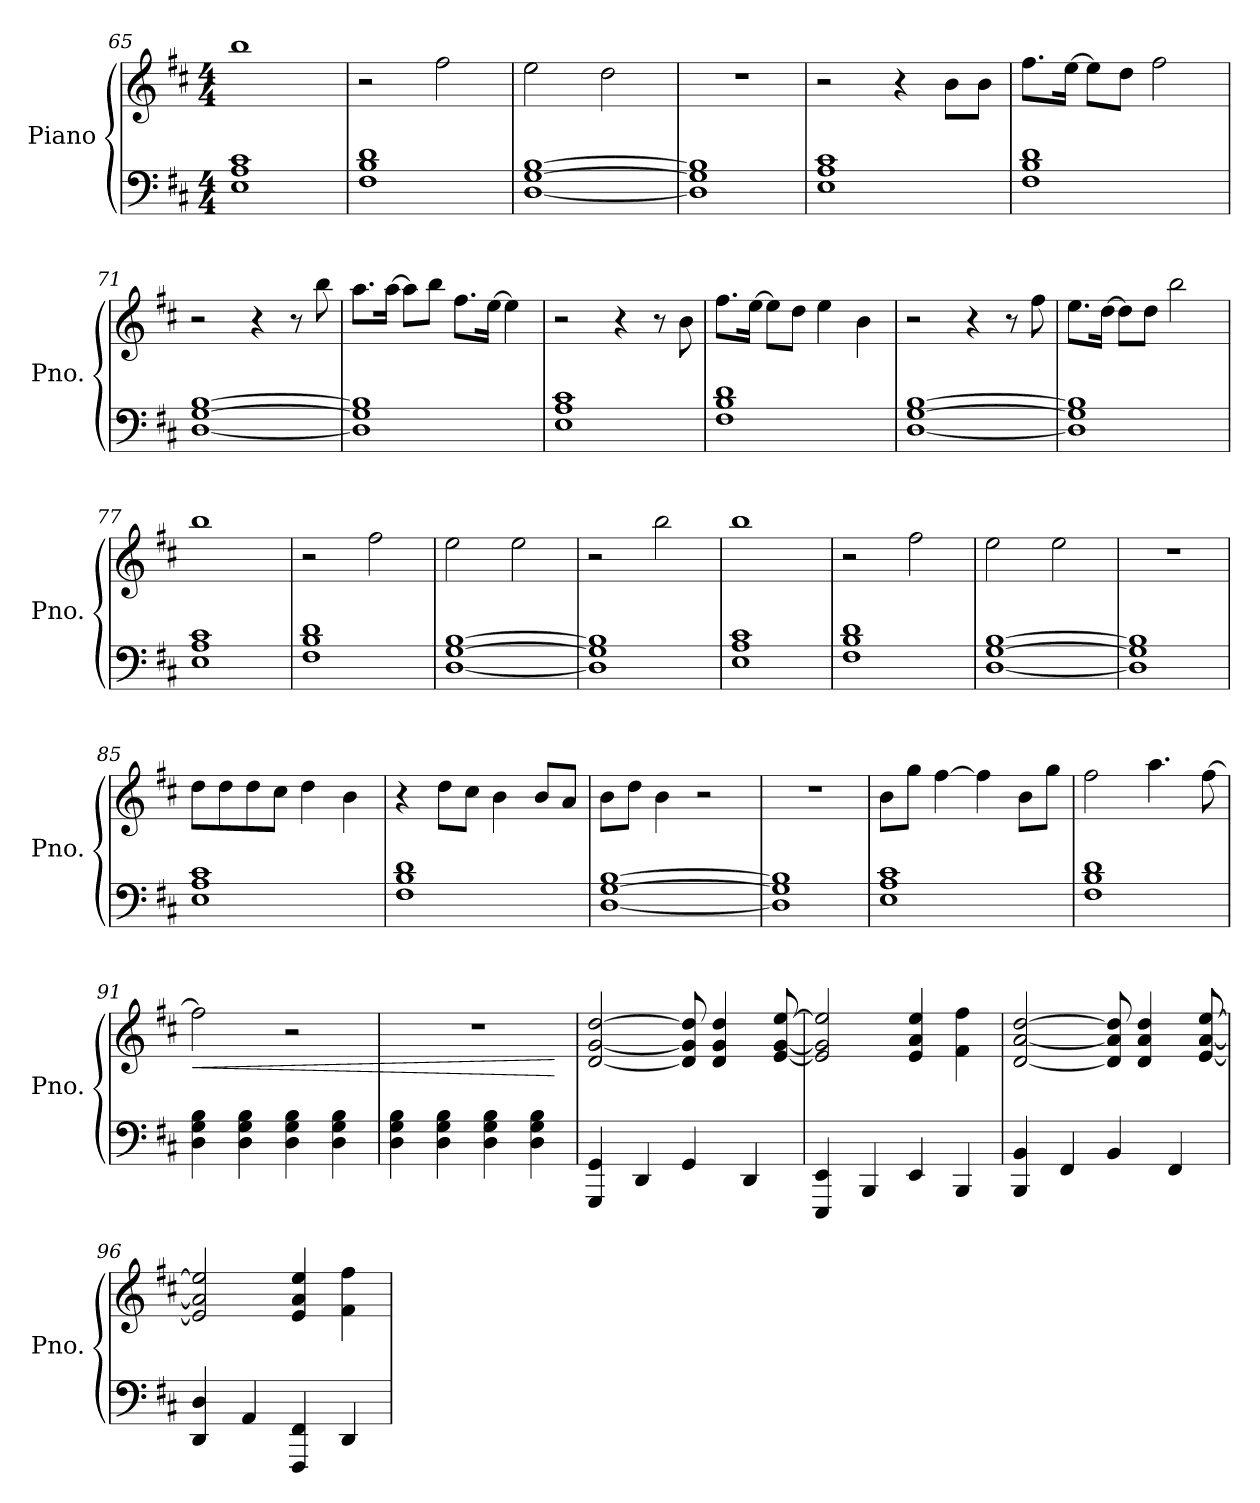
**kern	**kern	**dynam
*part1	*part1	*part1
*staff2	*staff1	*staff1/2
*I"Piano	*	*
*I'Pno.	*	*
*clefF4	*clefG2	*
*k[f#c#]	*k[f#c#]	*
*M4/4	*M4/4	*
=65	=65	=65
1E 1A 1c#	1bb	.
=66	=66	=66
1F# 1B 1d	2r	.
.	2ff#\	.
=67	=67	=67
[1D [1G [1B	2ee\	.
.	2dd\	.
=68	=68	=68
1D] 1G] 1B]	1r	.
=69	=69	=69
1E 1A 1c#	2r	.
.	4r	.
.	8b\L	.
.	8b\J	.
!!LO:LB:g=z
=70	=70	=70
1F# 1B 1d	8.ff#\L	.
.	[16ee\Jk	.
.	8ee\L]	.
.	8dd\J	.
.	2ff#\	.
=71	=71	=71
[1D [1G [1B	2r	.
.	4r	.
.	8r	.
.	8bb\	.
=72	=72	=72
1D] 1G] 1B]	8.aa\L	.
.	[16aa\Jk	.
.	8aa\L]	.
.	8bb\J	.
.	8.ff#\L	.
.	[16ee\Jk	.
.	4ee\]	.
=73	=73	=73
1E 1A 1c#	2r	.
.	4r	.
.	8r	.
.	8b\	.
=74	=74	=74
1F# 1B 1d	8.ff#\L	.
.	[16ee\Jk	.
.	8ee\L]	.
.	8dd\J	.
.	4ee\	.
.	4b\	.
=75	=75	=75
[1D [1G [1B	2r	.
.	4r	.
.	8r	.
.	8ff#\	.
=76	=76	=76
1D] 1G] 1B]	8.ee\L	.
.	[16dd\Jk	.
.	8dd\L]	.
.	8dd\J	.
.	2bb\	.
!!LO:LB:g=z
=77	=77	=77
1E 1A 1c#	1bb	.
=78	=78	=78
1F# 1B 1d	2r	.
.	2ff#\	.
=79	=79	=79
[1D [1G [1B	2ee\	.
.	2ee\	.
=80	=80	=80
1D] 1G] 1B]	2r	.
.	2bb\	.
=81	=81	=81
1E 1A 1c#	1bb	.
=82	=82	=82
1F# 1B 1d	2r	.
.	2ff#\	.
=83	=83	=83
[1D [1G [1B	2ee\	.
.	2ee\	.
=84	=84	=84
1D] 1G] 1B]	1r	.
=85	=85	=85
1E 1A 1c#	8dd\L	.
.	8dd\	.
.	8dd\	.
.	8cc#\J	.
.	4dd\	.
.	4b\	.
=86	=86	=86
1F# 1B 1d	4r	.
.	8dd\L	.
.	8cc#\J	.
.	4b\	.
.	8b/L	.
.	8a/J	.
=87	=87	=87
[1D [1G [1B	8b\L	.
.	8dd\J	.
.	4b\	.
.	2r	.
!!LO:LB:g=z
=88	=88	=88
1D] 1G] 1B]	1r	.
=89	=89	=89
1E 1A 1c#	8b\L	.
.	8gg\J	.
.	[4ff#\	.
.	4ff#\]	.
.	8b\L	.
.	8gg\J	.
=90	=90	=90
1F# 1B 1d	2ff#\	.
.	4.aa\	.
.	[8ff#\	.
=91	=91	=91
!	!	!LO:HP:b
4D\ 4G\ 4B\	2ff#\]	<
4D\ 4G\ 4B\	.	.
4D\ 4G\ 4B\	2r	.
4D\ 4G\ 4B\	.	.
=92	=92	=92
4D\ 4G\ 4B\	1r	.
4D\ 4G\ 4B\	.	.
4D\ 4G\ 4B\	.	.
4D\ 4G\ 4B\	.	.
.	.	[
=93	=93	=93
4GGG/ 4GG/	[2d/ [2g/ [2dd/	.
4DD/	.	.
4GG/	8d/] 8g/] 8dd/]	.
.	4d/ 4g/ 4dd/	.
4DD/	.	.
.	[8e/ [8g/ [8ee/	.
=94	=94	=94
4EEE/ 4EE/	2e/] 2g/] 2ee/]	.
4BBB/	.	.
4EE/	4e/ 4a/ 4ee/	.
4BBB/	4f#\ 4ff#\	.
=95	=95	=95
4BBB/ 4BB/	[2d/ [2a/ [2dd/	.
4FF#/	.	.
4BB/	8d/] 8a/] 8dd/]	.
.	4d/ 4a/ 4dd/	.
4FF#/	.	.
.	[8e/ [8a/ [8ee/	.
!!LO:PB:g=z
=96	=96	=96
4DD/ 4D/	2e/] 2a/] 2ee/]	.
4AA/	.	.
4FFF#/ 4FF#/	4e/ 4a/ 4ee/	.
4DD/	4f#\ 4ff#\	.
=	=	=
*-	*-	*-
